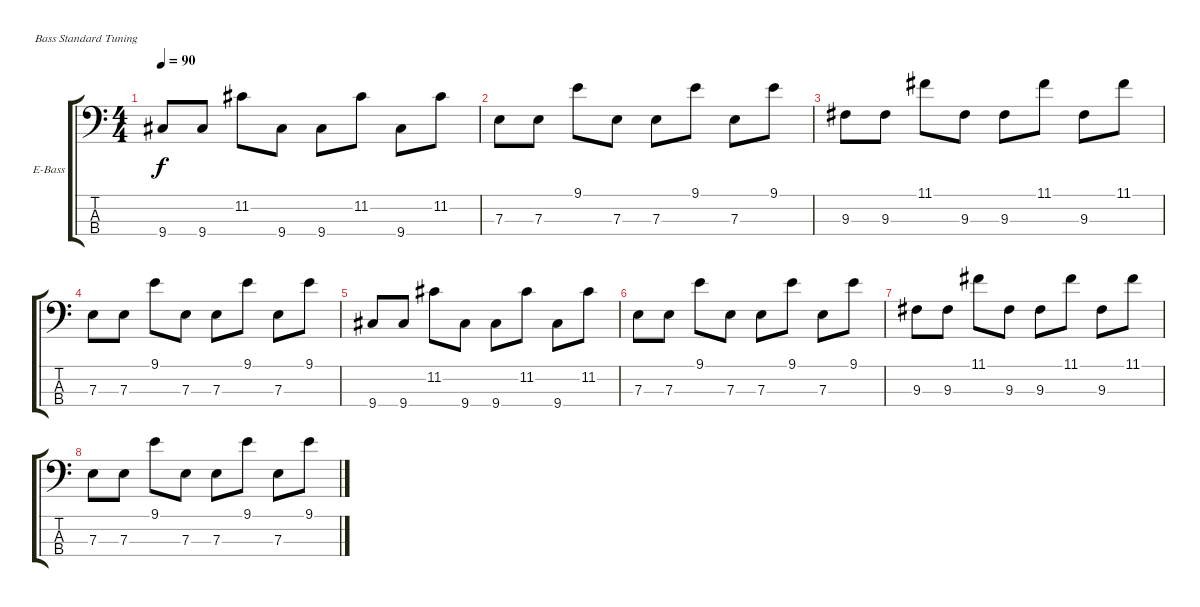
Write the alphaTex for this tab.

\bracketExtendMode groupsimilarinstruments
\firstSystemTrackNameOrientation horizontal
\otherSystemsTrackNameOrientation horizontal
\track ("bass" "E-Bass") {instrument electricbassfinger}
\staff {score tabs}
\tuning (G2 D2 A1 E1)
\ts (4 4)
\tempo 90
\clef f4
\ks c
9.4.8{dy f} 9.4.8 11.2.8 9.4.8 9.4.8 11.2.8 9.4.8 11.2.8 |
7.3.8 7.3.8 9.1.8 7.3.8 7.3.8 9.1.8 7.3.8 9.1.8 |
9.3.8 9.3.8 11.1.8 9.3.8 9.3.8 11.1.8 9.3.8 11.1.8 |
7.3.8 7.3.8 9.1.8 7.3.8 7.3.8 9.1.8 7.3.8 9.1.8 |
9.4.8 9.4.8 11.2.8 9.4.8 9.4.8 11.2.8 9.4.8 11.2.8 |
7.3.8 7.3.8 9.1.8 7.3.8 7.3.8 9.1.8 7.3.8 9.1.8 |
9.3.8 9.3.8 11.1.8 9.3.8 9.3.8 11.1.8 9.3.8 11.1.8 |
7.3.8 7.3.8 9.1.8 7.3.8 7.3.8 9.1.8 7.3.8 9.1.8
